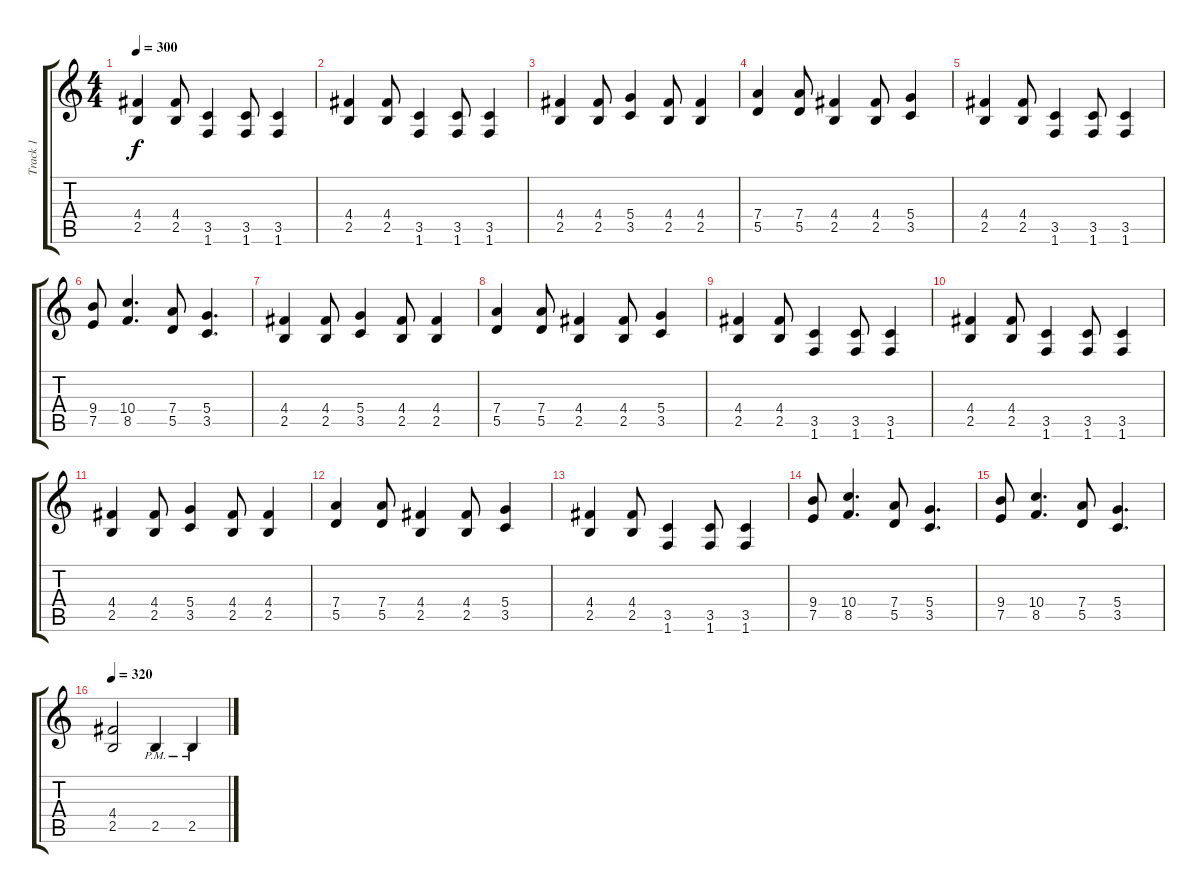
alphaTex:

\track ("Track 1" "Track 1") {instrument distortionguitar}
\staff {score tabs}
\tuning (E4 B3 G3 D3 A2 E2) {hide}
\ts (4 4)
\tempo 300
\clef g2
\ks c
(4.4 2.5).4{dy f} (4.4 2.5).8 (3.5 1.6).4 (3.5 1.6).8 (3.5 1.6).4 |
(4.4 2.5).4 (4.4 2.5).8 (3.5 1.6).4 (3.5 1.6).8 (3.5 1.6).4 |
(4.4 2.5).4 (4.4 2.5).8 (5.4 3.5).4 (4.4 2.5).8 (4.4 2.5).4 |
(7.4 5.5).4 (7.4 5.5).8 (4.4 2.5).4 (4.4 2.5).8 (5.4 3.5).4 |
(4.4 2.5).4 (4.4 2.5).8 (3.5 1.6).4 (3.5 1.6).8 (3.5 1.6).4 |
(9.4 7.5).8 (10.4 8.5).4{d} (7.4 5.5).8 (5.4 3.5).4{d} |
(4.4 2.5).4 (4.4 2.5).8 (5.4 3.5).4 (4.4 2.5).8 (4.4 2.5).4 |
(7.4 5.5).4 (7.4 5.5).8 (4.4 2.5).4 (4.4 2.5).8 (5.4 3.5).4 |
(4.4 2.5).4 (4.4 2.5).8 (3.5 1.6).4 (3.5 1.6).8 (3.5 1.6).4 |
(4.4 2.5).4 (4.4 2.5).8 (3.5 1.6).4 (3.5 1.6).8 (3.5 1.6).4 |
(4.4 2.5).4 (4.4 2.5).8 (5.4 3.5).4 (4.4 2.5).8 (4.4 2.5).4 |
(7.4 5.5).4 (7.4 5.5).8 (4.4 2.5).4 (4.4 2.5).8 (5.4 3.5).4 |
(4.4 2.5).4 (4.4 2.5).8 (3.5 1.6).4 (3.5 1.6).8 (3.5 1.6).4 |
(9.4 7.5).8 (10.4 8.5).4{d} (7.4 5.5).8 (5.4 3.5).4{d} |
(9.4 7.5).8 (10.4 8.5).4{d} (7.4 5.5).8 (5.4 3.5).4{d} |
\tempo 320
(4.4 2.5).2 2.5{pm}.4 2.5{pm}.4
